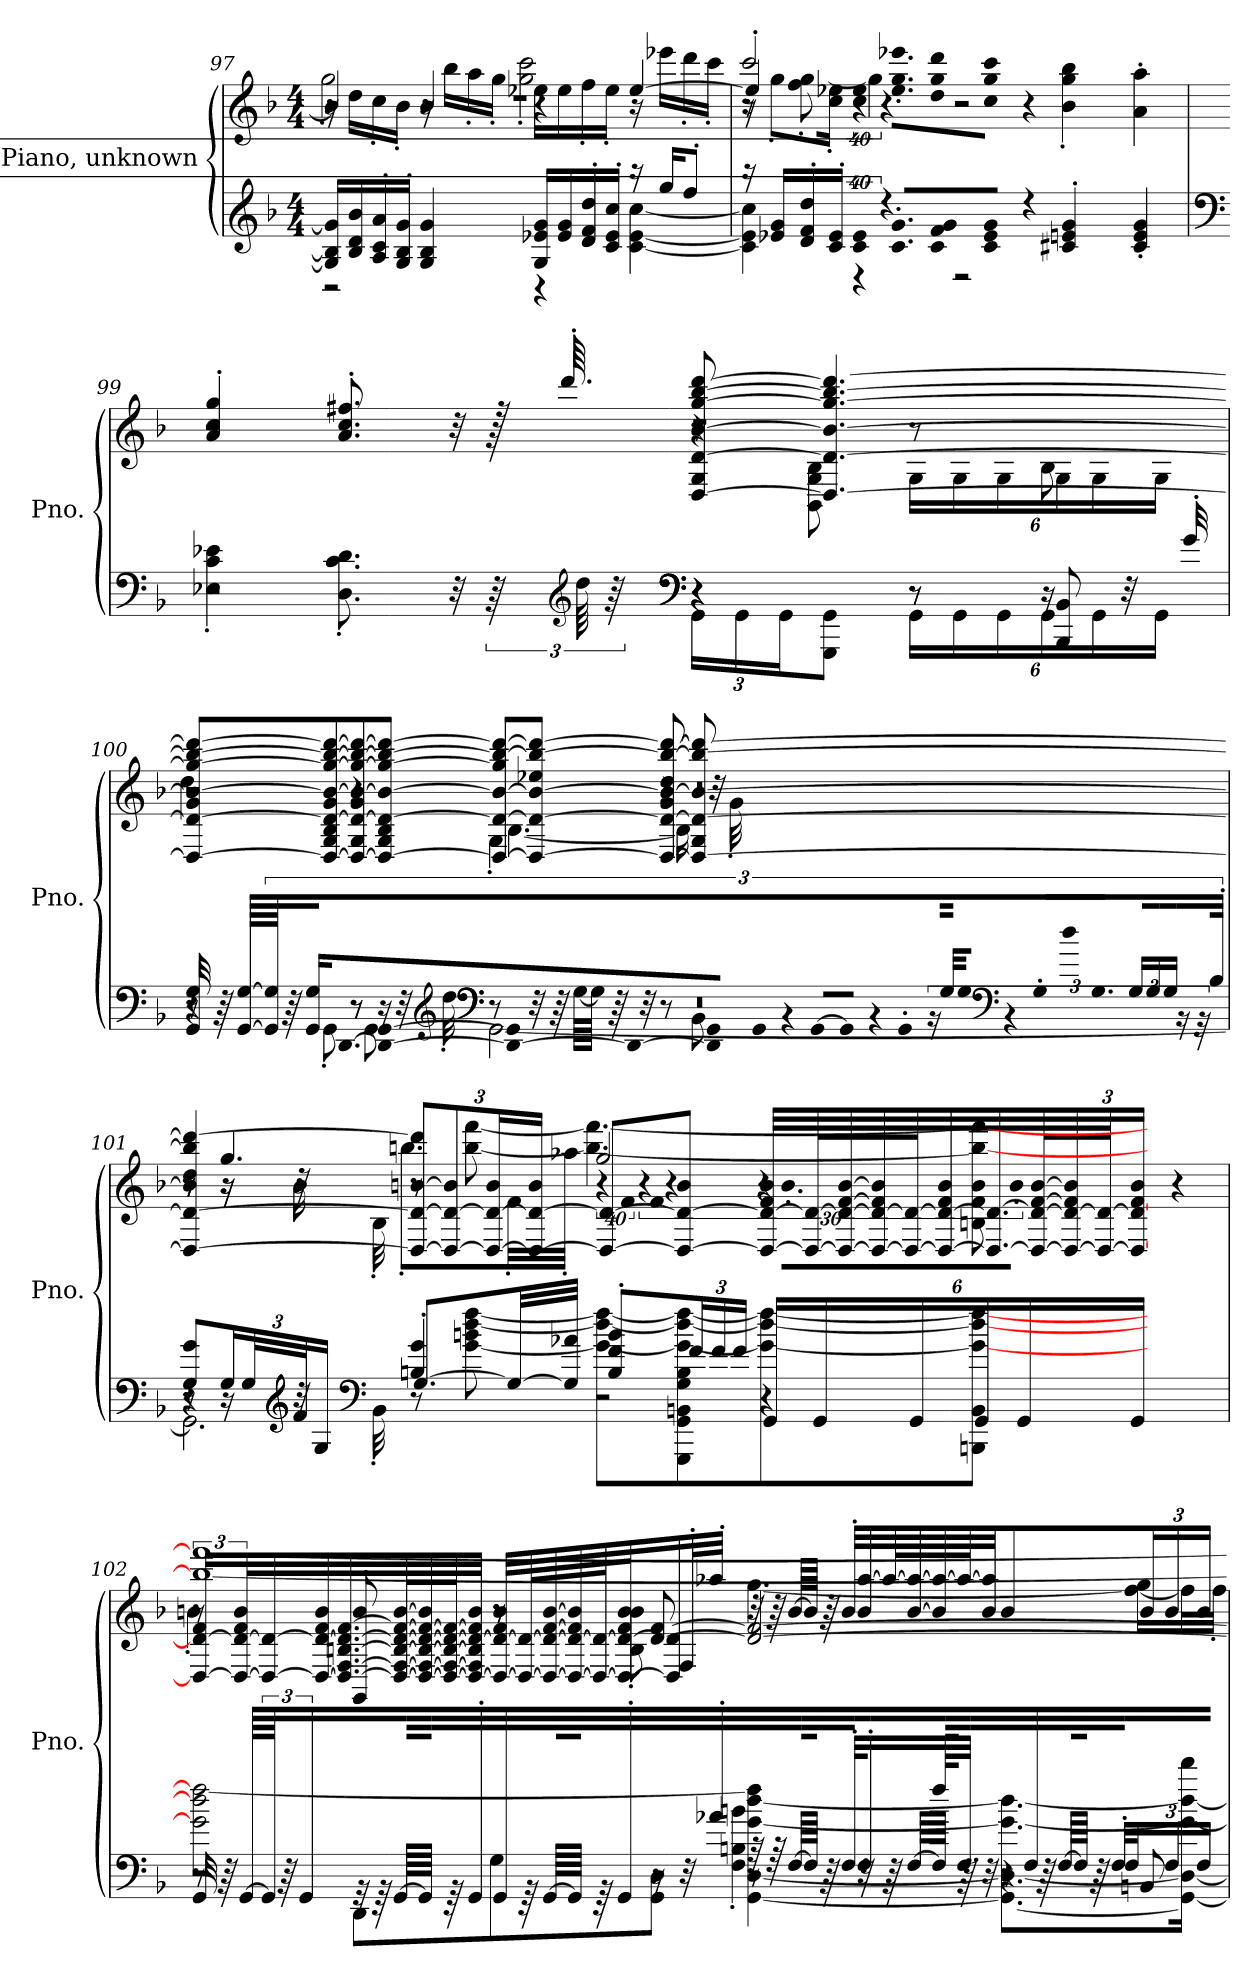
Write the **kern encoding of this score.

**kern	**kern
*part1	*part1
*staff2	*staff1
*I"Piano, unknown	*
*I'Pno.	*
*clefG2	*clefG2
*k[b-]	*k[b-]
*M4/4	*M4/4
=97	=97
*^	*^
*	*	*	*^
*	*	*	*	*^
16G/] 16B-/] 16g/]LL	2r	1r	16r	4b-/]	2gg'\
16B-/ 16d/ 16b-/	.	.	16dd\LL	.	.
16A/' 16c/' 16a/'	.	.	16cc'\	.	.
16G/' 16B-/' 16g/'JJ	.	.	16b-'\JJ	.	.
4G/ 4B-/ 4g/	.	.	16r	4b-/	.
.	.	.	16bb-\LL	.	.
.	.	.	16aa'\	.	.
.	.	.	16gg'\JJ	.	.
16G/ 16e-X/ 16g/LL	4r	.	16ee-X\LL	4r	2gg\' 2ccc\'
16e-/ 16g/	.	.	16ee-\	.	.
16d/' 16f/' 16dd/'	.	.	16ff'\	.	.
16c/' 16e-/' 16cc/'JJ	.	.	16ee-'\JJ	.	.
16r	[4c\ [4e-\ [4cc\	.	16r	[4ee-/	.
16gg/KL	.	.	16eee-X\LL	.	.
8ff'/J	.	.	16ddd'\	.	.
.	.	.	16ccc'\JJ	.	.
!!LO:LB:g=z	!!	!!	!!
=98	=98	=98	=98	=98	=98
16r	4c\] 4e-\] 4cc\]	2ccc'/	16r	4ee-/]	8r
16e-X/ 16g/LL	.	.	8gg'\L	.	.
16d/' 16f/' 16dd/'	.	.	.	.	8ff\' [8gg\'
16c/' 16e-/'JJ	.	.	16cc\' 16ee-X\'Jk	.	.
!LO:N:vis=32	!	!	!LO:N:vis=32	!	!
640%23c/ 640%23e-/	4r	.	640%23cc\ 640%23ee-\	4r	4gg\]
!LO:N:vis=64	!	!	!LO:N:vis=64	!	!
960%17r	.	.	960%17r	.	.
!LO:N:vis=32.	!	!	!LO:N:vis=32.	!	!
1920%103c/' 1920%103g/'KLL	.	.	1920%103ee-\' 1920%103gg\' 1920%103eee-X\'KLL	.	.
!LO:N:vis=16	!	!	!LO:N:vis=16	!	!
1920%137c/ 1920%137f/ 1920%137g/	.	.	1920%137dd\ 1920%137gg\ 1920%137ddd\	.	.
!LO:N:vis=32	!	!	!LO:N:vis=32	!	!
640%23c/ 640%23e-/ 640%23g/JJk	.	.	640%23cc\ 640%23gg\ 640%23ccc\JJk	.	.
!LO:N:vis=32	!	!	!LO:N:vis=32	!	!
640%23r	.	.	640%23r	.	.
.	2r	2r	.	2r	2r
4c#X/' 4en/' 4g/'	.	.	4b-\' 4gg\' 4bb-\'	.	.
4c#/' 4e/' 4g/'	.	.	4a\' 4aa\'	.	.
.	1920ryy	1920ryy	.	1920ryy	1920ryy
*v	*v	*	*	*	*
!!LO:PB:g=z	!!	!!	!!
=99	=99	=99	=99	=99
*clefF4	*	*	*	*
*^	*	*	*	*
*	*^	*	*	*	*
2r	4E-X\' 4c\' 4e-X\'	2r	1r	2r	4a/' 4cc/' 4gg/'	2r
.	8.D\' 8.c\' 8.d\'	.	.	.	8.a/' 8.cc/' 8.ff#X/'	.
.	32r	.	.	.	32r	.
.	96r	.	.	.	128r	.
.	.	.	.	.	64.ddd'/	.
*clefG2	*	*	*	*	*	*
.	96dd\	.	.	.	.	.
.	96r	.	.	.	.	.
*clefF4	*	*	*	*	*	*
*	*Xbrackettup	*	*	*	*	*
4r	24GG\LL	4r	.	4r	[8D/ 8G/ [8d/ [8b-/ [8gg/ [8bb-/ [8ddd/L	8r
.	24GG\	.	.	.	.	.
.	24GG\J	.	.	.	.	.
.	8GGG\ 8GG\J	.	.	.	4.D/_ 4.d/_ 4.b-/_ 4.gg/_ 4.bb-/_ 4.ddd/_	8BB-\ 8G\ 8B-\
*	*	*	*	*	*	*Xbrackettup
8r	24GG\LL	8r	.	8r	.	24G\LL
.	24GG\	.	.	.	.	24G\
.	24GG\	.	.	.	.	24G\
16r	24GG\	8BBB-/ 8BB-/	.	8B-\	.	24G\
.	24GG\	.	.	.	.	24G\
32r	.	.	.	.	.	.
.	24GG\JJ	.	.	.	.	24G\JJ
32g'/	.	.	.	.	.	.
!!LO:LB:g=z	!!	!!	!!
=100	=100	=100	=100	=100	=100	=100
*	*	*^	*	*	*	*
1r	8r	32GG/ 32G/	4r	1r	2r	8D/_ 8d/_ 8g/ 8b-/_ 8gg/_ 8bb-/_ 8ddd/_L	4dd\
.	.	64r	.	.	.	.	.
.	.	[64GG/ [64G/LLLL	.	.	.	.	.
*	*	*brackettup	*	*	*	*	*
.	.	96GG/] 96G/]JJJJ	.	.	.	.	.
.	.	96r	.	.	.	.	.
.	.	24GG/ 24G/LL	.	.	.	.	.
.	8GG'\	[32.DD/L	.	.	.	8D/_ 8G/ 8B-/ 8d/_ 8g/ 8b-/_ 8gg/_ 8bb-/_ 8ddd/_	.
.	.	64DD/_ [64GG/L	.	.	.	.	.
.	.	64DD/_ 64GG/]	.	.	.	.	.
.	.	64DD/J_	.	.	.	.	.
.	.	32DD/] 32GG/JJJ	.	.	.	.	.
.	8r	32GG/	8r	.	.	8D/_ 8G/ 8d/_ 8g/ 8b-/_ 8gg/_ 8bb-/_ 8ddd/_	4r
.	.	64r	.	.	.	.	.
.	.	[64GG/LLLL	.	.	.	.	.
.	.	64GG/JJJJ]	.	.	.	.	.
.	.	64r	.	.	.	.	.
.	.	32GG'/	.	.	.	.	.
.	16r	24r	8GG\	.	.	8D/_ 8G/ 8B-/ 8d/_ 8b-/_ 8gg/_ 8bb-/_ 8ddd/_J	.
.	.	48G/KLL	.	.	.	.	.
.	32r	16G/JJ	.	.	.	.	.
*clefG2	*	*	*	*	*	*	*
.	32dd'\	.	.	.	.	.	.
*clefF4	*	*	*	*	*	*	*
.	8r	8r	[2GG\	.	4G'\	8D/_ 8d/_ 8b-/_ 8gg/] 8bb-/_ 8ddd/_L	[4.B-\
.	32r	16G'/LL	.	.	.	8D/_ 8d/_ 8b-/_ 8ee-X/ 8bb-/_ 8ddd/_J	.
.	64r	.	.	.	.	.	.
.	[64G\LLLL	.	.	.	.	.	.
.	64G\JJJJ]	64dd/KL	.	.	.	.	.
.	64r	32.G/JJJ	.	.	.	.	.
.	32r	.	.	.	.	.	.
*	*	*Xbrackettup	*	*	*	*	*
.	8r	24G/LL	.	.	4r	8D/_ 8d/_ 8g/ 8b-/_ 8dd/ 8bb-/_ 8ddd/_L	.
.	.	24G/	.	.	.	.	.
.	.	24G/JJ	.	.	.	.	.
.	8BB-\	16r	.	.	.	8D/_ 8G/ 8d/_ 8b-/_ 8bb-/_ 8ddd/_	16B-\]
.	.	32r	.	.	.	.	32r
.	.	32B-'/	.	.	.	.	32g'\
!!LO:LB:g=z	!!	!!	!!
=101	=101	=101	=101	=101	=101	=101	=101
4r	8r	8G/ 8g/L	2.GG\]	8r	8r	4D/_ 4d/_ 4b-/] 4dd/ 4bb-/] 4ddd/_	8r
.	16r	24G/L	.	4.gg/	16r	.	16r
.	.	48G/L	.	.	.	.	.
*clefG2	*	*	*	*	*	*	*
.	32r	48f/J	.	.	16b-\	.	32r
.	.	24G/JJ	.	.	.	.	.
*clefF4	*	*	*	*	*	*	*
.	32BB-'\	.	.	.	.	.	32B-'\
4Bn/' 4g/'	8r	[8.G/L	.	.	8r	12D/_ 12d/_ [12bn/ 12ddd/]L	8.bbn'\L
.	.	.	.	.	.	12D/_ 12d/_ 12b/]	.
.	[8g\ 8bn\ [8dd\ [8ff\	.	.	.	[8bb\ [8fff\	.	.
.	.	.	.	.	.	24D/_ 24d/_ 24b/L	.
.	.	32G/LL_	.	.	.	.	32f'\LL
.	.	.	.	.	.	24D/_ 24d/_ 24b/JJ	.
.	.	32G/] 32a-X/JJJ	.	.	.	.	32aa-X'\JJJ
*	*	*	*	*	*	*	*brackettup
!	!	!	!	!	!	!	!LO:N:vis=32
2r	8g\_ 8dd\_ 8ff\_L	8B/' 8f/' 8b/'L	.	2gg/	4.bb\_ 4.fff\_	8D/_ 8d/_L	640%23r
!	!	!	!	!	!	!	!LO:N:vis=32
.	.	.	.	.	.	.	640%23f\
!	!	!	!	!	!	!	!LO:N:vis=64
.	.	.	.	.	.	.	960%17r
!	!	!	!	!	!	!	!LO:N:vis=64
.	.	.	.	.	.	.	960%17f\
!	!	!	!	!	!	!	!LO:N:vis=32
.	.	.	.	.	.	.	640%23r
.	8GGG\ 8GG\ 8BBn\ 8G\ 8B\ 8g\_ 8dd\_ 8ff\_	24f/L	.	.	.	8D/_ 8d/_ 8b/J	.
!	!	!	!	!	!	!	!LO:N:vis=64
.	.	.	.	.	.	.	960%17r
!	!	!	!	!	!	!	!LO:N:vis=32.
.	.	.	.	.	.	.	1920%103b'\LLL
.	.	24f/	.	.	.	.	.
.	.	24f/JJ	.	.	.	.	.
!	!	!	!	!	!	!	!LO:N:vis=32
.	.	.	.	.	.	.	640%23b'\JJJ
.	8g\_ 8dd\_ 8ff\_	24GG/LL	4r	.	.	32D/_ 32d/_ 32f/ 32b/LLL	.
.	.	.	.	.	.	.	4r
.	.	.	.	.	.	64D/_ 64d/_L	.
.	.	24GG/	.	.	.	.	.
.	.	.	.	.	.	64D/_ 64d/_ [64f/ [64b/	.
.	.	.	.	.	.	64D/_ 64d/_ 64f/] 64b/]	.
.	.	.	.	.	.	64D/_ 64d/_J	.
.	.	24GG/	.	.	.	.	.
.	.	.	.	.	.	32D/_ 32d/_ 32f/ 32b/	.
.	8BBBn\ 8BB\ 8g\_ 8dd\_ 8ff\_J	24GG/	.	.	8Bn\ 8f\ 8b\ 8bb\_ 8fff\_	32.D/_ 32.d/_	.
.	.	24GG/	.	.	.	.	.
.	.	.	.	.	.	64D/_ 64d/_ [64f/ [64b/L	.
*	*	*	*	*	*	*Xbrackettup	*
.	.	.	.	.	.	96D/_ 96d/_ 96f/] 96b/]	.
.	.	.	.	.	.	96D/_ 96d/_JJ	.
.	.	24GG/JJ	.	.	.	24D/_ 24d/_ 24f/ 24b/JJ	.
1920ryy	1920ryy	1920ryy	1920ryy	1920ryy	1920ryy	1920ryy	.
!!LO:LB:g=z	!!	!!	!!
=102	=102	=102	=102	=102	=102	=102	=102
2r	2g\] 2dd\] 2ff\_	32GG/	8r	8r	1bb_ 1fff_	24D/_ 24d/_ 24f/LL	4bn'\
.	.	64r	.	.	.	.	.
.	.	.	.	.	.	48D/_ 48d/_ 48f/ 48b/L	.
.	.	[64GG/LLLL	.	.	.	.	.
*	*	*brackettup	*	*	*	*	*
.	.	96GG/JJJJ]	.	.	.	32D/_ 32d/_	.
.	.	96r	.	.	.	.	.
.	.	24GG/	.	.	.	.	.
.	.	.	.	.	.	32D/_ 32d/_ 32f/ 32b/	.
.	.	32r	8DD\L	8GG/' 8b/'	.	32.D/_ [32.F/ [32.Bn/ 32.d/_ [32.f/	.
.	.	64r	.	.	.	.	.
.	.	[64GG/LLLL	.	.	.	64D/_ 64F/_ 64B/_ 64d/_ 64f/_ [64b/L	.
.	.	64GG/JJJJ]	.	.	.	64D/_ 64F/_ 64B/_ 64d/_ 64f/_ 64b/]	.
.	.	64r	.	.	.	64D/_ 64F/_ 64B/_ 64d/_ 64f/_J	.
.	.	32GG'/	.	.	.	32D/_ 32F/] 32B/] 32d/_ 32f/] 32b/JJJ	.
.	.	32GG/	8G\	8r	.	32D/_ 32d/_ 32f/ 32b/LLL	8r
.	.	64r	.	.	.	64D/_ 64d/_L	.
.	.	[64GG/LLLL	.	.	.	64D/_ 64d/_ [64f/ [64b/	.
.	.	64GG/JJJJ]	.	.	.	64D/_ 64d/_ 64f/] 64b/]	.
.	.	64r	.	.	.	64D/_ 64d/_J	.
.	.	32GG'/	.	.	.	32D/_ 32d/_ 32f/ 32b/J	.
.	.	16r	8GG\ 8D\J	[8d/ [8f/	.	16D/] 16d/]	8B\' 8b\'
.	.	32r	.	.	.	32F'/L	.
.	.	32a-X'/	.	.	.	32aa-X'/JJJ	.
8r	[4GG\ [4D\ [4g\ [4dd\ 4ff\]	32r	4F\' 4Bn\' 4bn\'	2d/_ 2f/_	.	32r	[4.gg\
.	.	64r	.	.	.	64r	.
.	.	[64F/LLLL	.	.	.	[64b/LLLL	.
.	.	64F/JJJJ]	.	.	.	64b/JJJJ]	.
.	.	64r	.	.	.	64r	.
.	.	32F'/KLL	.	.	.	32b'/LLL	.
32r	.	16F'/	.	.	.	32b/ [32aa-/	.
64r	.	.	.	.	.	64aa-/L_	.
[64F/LLLL	.	.	.	.	.	[64b/ 64aa-/_	.
64F/JJJJ]	.	64ff/KL	.	.	.	64b/] 64aa-/_	.
64r	.	32.F/JJJ	.	.	.	64aa-/J_	.
32r	.	.	.	.	.	32b/ 32aa-/]JJ	.
8r	8.GG\_ 8.D\_ 8.g\_ 8.dd\_L	32F/	4r	.	.	8b/	.
.	.	64r	.	.	.	.	.
.	.	[64F/LLLL	.	.	.	.	.
.	.	64F/JJJJ]	.	.	.	.	.
.	.	64r	.	.	.	.	.
.	.	32F'/KLL	.	.	.	.	.
*	*	*Xbrackettup	*	*	*	*	*
8BBn/	.	24F/	.	.	.	24b/L	[16ff\ 16gg\]LL
.	.	24F/	.	.	.	24b/	.
.	16GG\_ 16D\_ 16g\_ 16dd\_ 16ddd\Jk	.	.	.	.	.	32ff\L]
.	.	24F/JJ	.	.	.	24b/JJ	.
.	.	.	.	.	.	.	32ff'\JJJ
*v	*v	*v	*v	*	*	*	*
*	*v	*v	*v	*v
=	=
*-	*-
